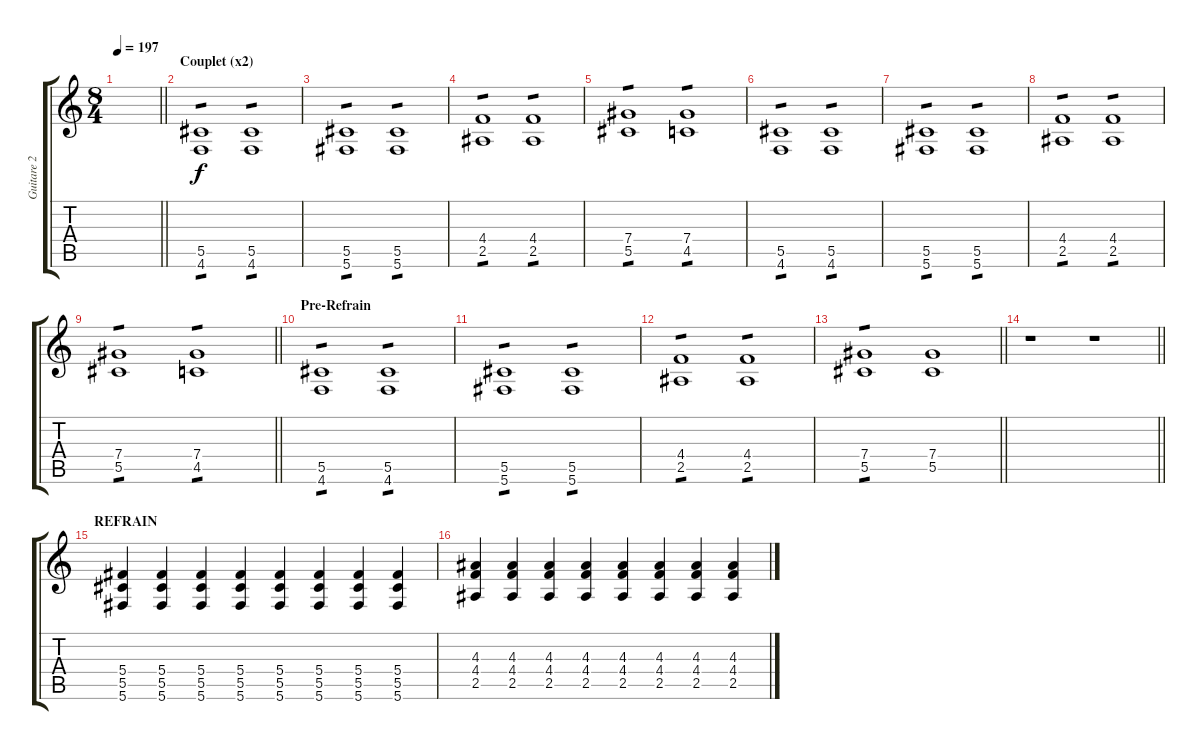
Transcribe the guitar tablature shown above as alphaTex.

\track ("Guitare 2" "Guitare 2") {instrument distortionguitar}
\staff {score tabs}
\tuning (Eb4 Bb3 Gb3 Db3 Ab2 Db2) {hide}
\ts (8 4)
\tempo 197
\clef g2
\barLineRight lightlight
\ks c
|
\section ("" "Couplet (x2)")
(5.5 4.6).1{tp 1} (5.5 4.6).1{tp 1} |
(5.5 5.6).1{tp 1} (5.5 5.6).1{tp 1} |
(4.4 2.5).1{tp 1} (4.4 2.5).1{tp 1} |
(7.4 5.5).1{tp 1} (7.4 4.5).1{tp 1} |
(5.5 4.6).1{tp 1} (5.5 4.6).1{tp 1} |
(5.5 5.6).1{tp 1} (5.5 5.6).1{tp 1} |
(4.4 2.5).1{tp 1} (4.4 2.5).1{tp 1} |
\barLineRight lightlight
(7.4 5.5).1{tp 1} (7.4 4.5).1{tp 1} |
\section ("" "Pre-Refrain")
(5.5 4.6).1{tp 1} (5.5 4.6).1{tp 1} |
(5.5 5.6).1{tp 1} (5.5 5.6).1{tp 1} |
(4.4 2.5).1{tp 1} (4.4 2.5).1{tp 1} |
\barLineRight lightlight
(7.4 5.5).1{tp 1} (7.4 5.5).1 |
\barLineRight lightlight
r.1 r.1 |
\section ("" "REFRAIN")
(5.4 5.5 5.6).4 (5.4 5.5 5.6).4 (5.4 5.5 5.6).4 (5.4 5.5 5.6).4 (5.4 5.5 5.6).4 (5.4 5.5 5.6).4 (5.4 5.5 5.6).4 (5.4 5.5 5.6).4 |
(4.3 4.4 2.5).4 (4.3 4.4 2.5).4 (4.3 4.4 2.5).4 (4.3 4.4 2.5).4 (4.3 4.4 2.5).4 (4.3 4.4 2.5).4 (4.3 4.4 2.5).4 (4.3 4.4 2.5).4
